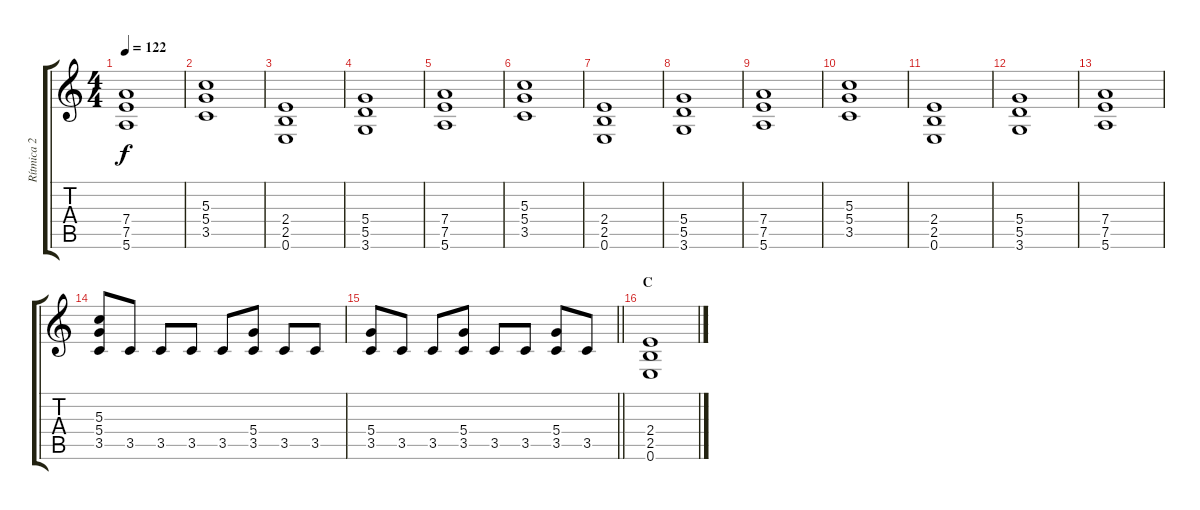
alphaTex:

\track ("Rítmica 2" "Rítmica 2") {instrument distortionguitar}
\staff {score tabs}
\tuning (E4 B3 G3 D3 A2 E2) {hide}
\ts (4 4)
\tempo 122
\clef g2
\ks c
(7.4 7.5 5.6).1{dy f} |
(5.3 5.4 3.5).1 |
(2.4 2.5 0.6).1 |
(5.4 5.5 3.6).1 |
(7.4 7.5 5.6).1 |
(5.3 5.4 3.5).1 |
(2.4 2.5 0.6).1 |
(5.4 5.5 3.6).1 |
(7.4 7.5 5.6).1 |
(5.3 5.4 3.5).1 |
(2.4 2.5 0.6).1 |
(5.4 5.5 3.6).1 |
(7.4 7.5 5.6).1 |
(5.3 5.4 3.5).8 3.5.8 3.5.8 3.5.8 3.5.8 (5.4 3.5).8 3.5.8 3.5.8 |
\barLineRight lightlight
(5.4 3.5).8 3.5.8 3.5.8 (5.4 3.5).8 3.5.8 3.5.8 (5.4 3.5).8 3.5.8 |
\section ("" "C")
(2.4 2.5 0.6).1
